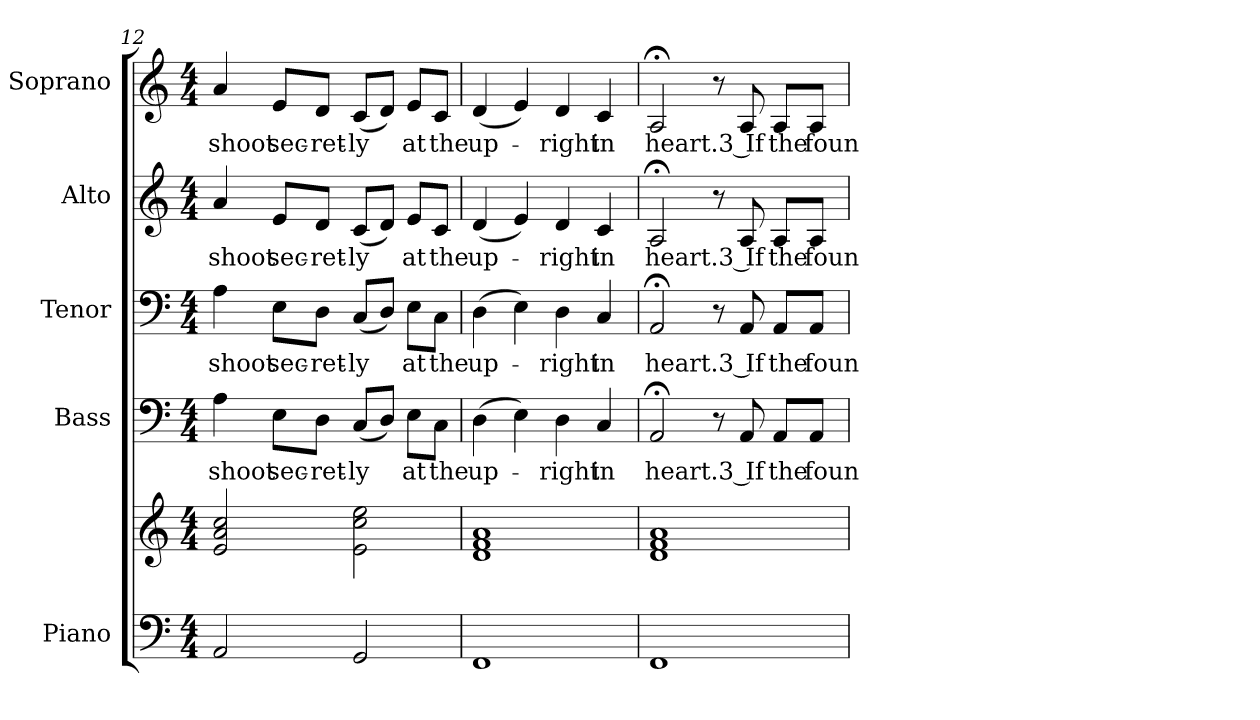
**kern	**kern	**kern	**text	**kern	**text	**kern	**text	**kern	**text
*part5	*part5	*part4	*part4	*part3	*part3	*part2	*part2	*part1	*part1
*staff6	*staff5	*staff4	*staff4	*staff3	*staff3	*staff2	*staff2	*staff1	*staff1
*I"Piano	*	*I"Bass	*	*I"Tenor	*	*I"Alto	*	*I"Soprano	*
*I'Pno.	*	*I'B.	*	*I'T.	*	*I'A.	*	*I'S.	*
*clefF4	*clefG2	*clefF4	*	*clefF4	*	*clefG2	*	*clefG2	*
*k[]	*k[]	*k[]	*	*k[]	*	*k[]	*	*k[]	*
*C:	*C:	*C:	*	*C:	*	*C:	*	*C:	*
*M4/4	*M4/4	*M4/4	*	*M4/4	*	*M4/4	*	*M4/4	*
=12	=12	=12	=12	=12	=12	=12	=12	=12	=12
!	!	!	!LO:LY:b:color=#000000	!	!	!	!	!	!
!	!	!	!	!	!LO:LY:b:color=#000000	!	!	!	!
!	!	!	!	!	!	!	!LO:LY:b:color=#000000	!	!
!	!	!	!	!	!	!	!	!	!LO:LY:b:color=#000000
2AAi/	2ei/ 2ai 2cci	4Ai\	shoot	4Ai\	shoot	4ai/	shoot	4ai/	shoot
!	!	!	!LO:LY:b:color=#000000	!	!	!	!	!	!
!	!	!	!	!	!LO:LY:b:color=#000000	!	!	!	!
!	!	!	!	!	!	!	!LO:LY:b:color=#000000	!	!
!	!	!	!	!	!	!	!	!	!LO:LY:b:color=#000000
.	.	8Ei\L	sec-	8Ei\L	sec-	8ei/L	sec-	8ei/L	sec-
!	!	!	!LO:LY:b:color=#000000	!	!	!	!	!	!
!	!	!	!	!	!LO:LY:b:color=#000000	!	!	!	!
!	!	!	!	!	!	!	!LO:LY:b:color=#000000	!	!
!	!	!	!	!	!	!	!	!	!LO:LY:b:color=#000000
.	.	8Di\J	-ret-	8Di\J	-ret-	8di/J	-ret-	8di/J	-ret-
!	!	!	!LO:LY:b:color=#000000	!	!	!	!	!	!
!	!	!	!	!	!LO:LY:b:color=#000000	!	!	!	!
!	!	!	!	!	!	!	!LO:LY:b:color=#000000	!	!
!	!	!	!	!	!	!	!	!	!LO:LY:b:color=#000000
2GGi/	2ei\ 2cci 2eei	(8Ci/L	-ly	(8Ci/L	-ly	(8ci/L	-ly	(8ci/L	-ly
.	.	8Di/J)	.	8Di/J)	.	8di/J)	.	8di/J)	.
!	!	!	!LO:LY:b:color=#000000	!	!	!	!	!	!
!	!	!	!	!	!LO:LY:b:color=#000000	!	!	!	!
!	!	!	!	!	!	!	!LO:LY:b:color=#000000	!	!
!	!	!	!	!	!	!	!	!	!LO:LY:b:color=#000000
.	.	8Ei\L	at	8Ei\L	at	8ei/L	at	8ei/L	at
!	!	!	!LO:LY:b:color=#000000	!	!	!	!	!	!
!	!	!	!	!	!LO:LY:b:color=#000000	!	!	!	!
!	!	!	!	!	!	!	!LO:LY:b:color=#000000	!	!
!	!	!	!	!	!	!	!	!	!LO:LY:b:color=#000000
.	.	8Ci\J	the	8Ci\J	the	8ci/J	the	8ci/J	the
!!LO:PB:g=z
=13	=13	=13	=13	=13	=13	=13	=13	=13	=13
!	!	!	!LO:LY:b:color=#000000	!	!	!	!	!	!
!	!	!	!	!	!LO:LY:b:color=#000000	!	!	!	!
!	!	!	!	!	!	!	!LO:LY:b:color=#000000	!	!
!	!	!	!	!	!	!	!	!	!LO:LY:b:color=#000000
1FFi	1di 1fi 1ai	(4Di\	up-	(4Di\	up-	(4di/	up-	(4di/	up-
.	.	4Ei\)	.	4Ei\)	.	4ei/)	.	4ei/)	.
!	!	!	!LO:LY:b:color=#000000	!	!	!	!	!	!
!	!	!	!	!	!LO:LY:b:color=#000000	!	!	!	!
!	!	!	!	!	!	!	!LO:LY:b:color=#000000	!	!
!	!	!	!	!	!	!	!	!	!LO:LY:b:color=#000000
.	.	4Di\	-right	4Di\	-right	4di/	-right	4di/	-right
!	!	!	!LO:LY:b:color=#000000	!	!	!	!	!	!
!	!	!	!	!	!LO:LY:b:color=#000000	!	!	!	!
!	!	!	!	!	!	!	!LO:LY:b:color=#000000	!	!
!	!	!	!	!	!	!	!	!	!LO:LY:b:color=#000000
.	.	4Ci/	in	4Ci/	in	4ci/	in	4ci/	in
=14	=14	=14	=14	=14	=14	=14	=14	=14	=14
!	!	!	!LO:LY:b:color=#000000	!	!	!	!	!	!
!	!	!	!	!	!LO:LY:b:color=#000000	!	!	!	!
!	!	!	!	!	!	!	!LO:LY:b:color=#000000	!	!
!	!	!	!	!	!	!	!	!	!LO:LY:b:color=#000000
1FFi	1di 1fi 1ai	2AA;i/	heart.	2AA;i/	heart.	2A;i/	heart.	2A;i/	heart.
.	.	8r	.	8r	.	8r	.	8r	.
!	!	!	!LO:LY:b:color=#000000	!	!	!	!	!	!
!	!	!	!	!	!LO:LY:b:color=#000000	!	!	!	!
!	!	!	!	!	!	!	!LO:LY:b:color=#000000	!	!
!	!	!	!	!	!	!	!	!	!LO:LY:b:color=#000000
.	.	8AAi/	3 If	8AAi/	3 If	8Ai/	3 If	8Ai/	3 If
!	!	!	!LO:LY:b:color=#000000	!	!	!	!	!	!
!	!	!	!	!	!LO:LY:b:color=#000000	!	!	!	!
!	!	!	!	!	!	!	!LO:LY:b:color=#000000	!	!
!	!	!	!	!	!	!	!	!	!LO:LY:b:color=#000000
.	.	8AAi/L	the	8AAi/L	the	8Ai/L	the	8Ai/L	the
!	!	!	!LO:LY:b:color=#000000	!	!	!	!	!	!
!	!	!	!	!	!LO:LY:b:color=#000000	!	!	!	!
!	!	!	!	!	!	!	!LO:LY:b:color=#000000	!	!
!	!	!	!	!	!	!	!	!	!LO:LY:b:color=#000000
.	.	8AAi/J	foun-	8AAi/J	foun-	8Ai/J	foun-	8Ai/J	foun-
=	=	=	=	=	=	=	=	=	=
*-	*-	*-	*-	*-	*-	*-	*-	*-	*-
